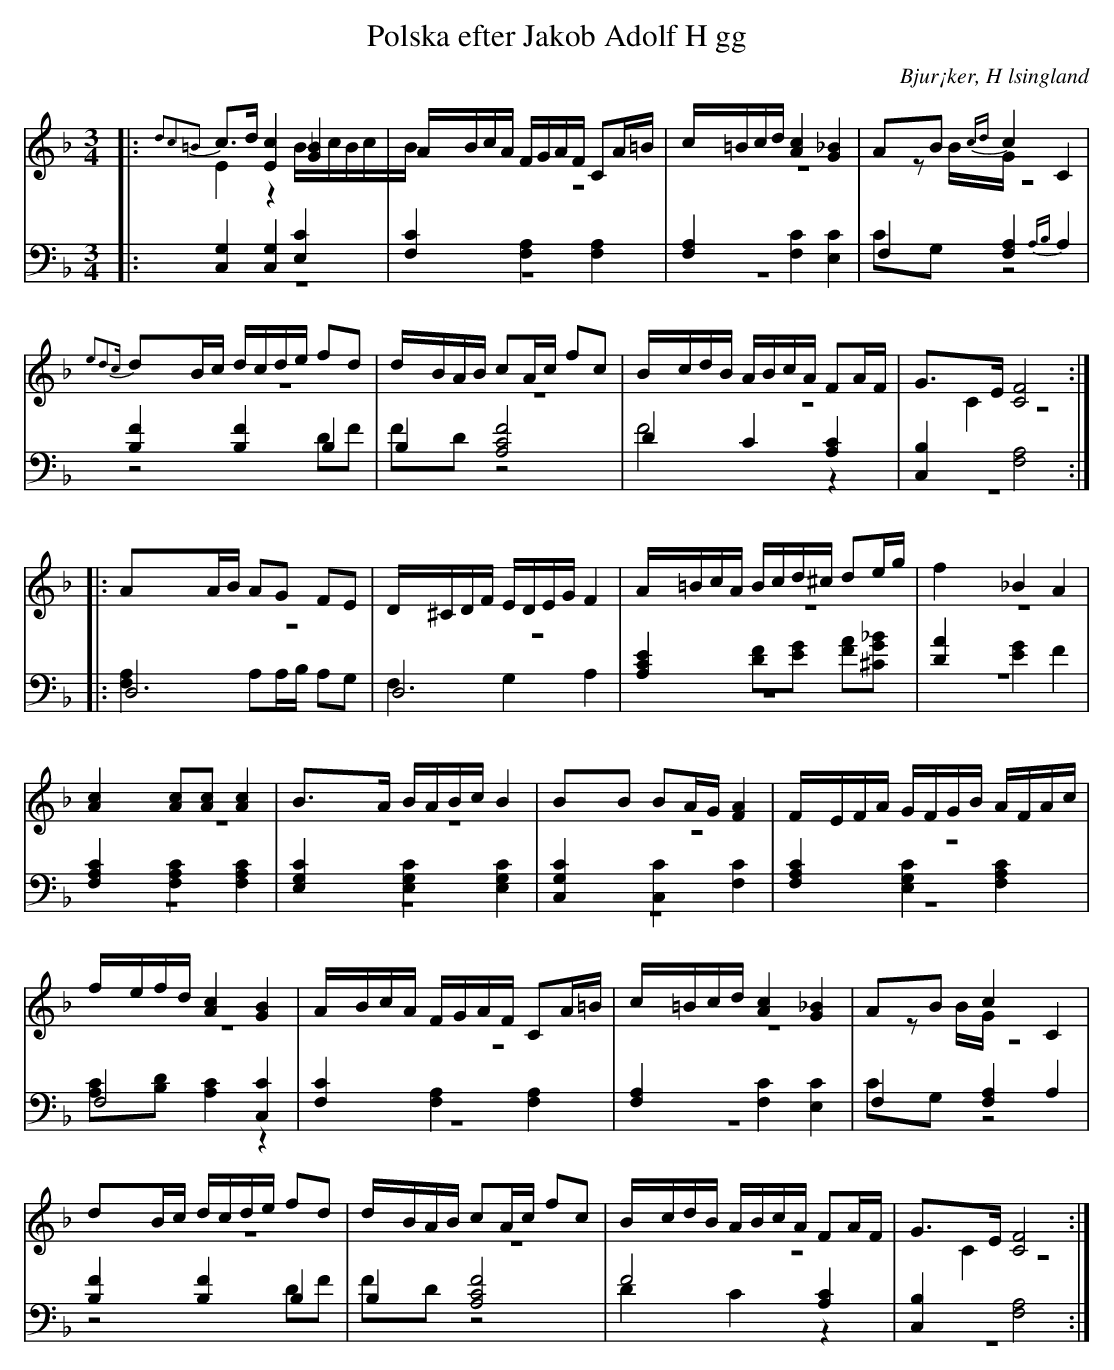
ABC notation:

X:1
T: Polska efter Jakob Adolf H gg
O: Bjur¡ker, H lsingland
M: 3/4
L: 1/16
K: F
V:1
V:2 merge
V:3
V:4 merge
V:1
|: {d2c2=B2}c2>d2 [E4c4] [G4_B4]|ABcA FGAF C2A=B|c=Bcd [A4c4] [G4_B4]|A2B2 {cd}c4 C4 |
{e2d2c}d2Bc dcde f2d2|dBAB c2Ac f2c2|BcdB ABcA F2AF|G2>E2 [C8F8]:|
|:A2AB A2G2 F2E2|D^CDF EDEG F4|A=BcA Bcd^c d2eg|f4 _B4 A4 |
[A4c4] [A2c2][A2c2] [A4c4]|B2>A2 BABc B4|B2B2 B2AG [F4A4]|FEFA GFGB AFAc|
fefd [A4c4] [G4B4]|ABcA FGAF C2A=B|c=Bcd [A4c4] [G4_B4]|A2B2 c4 C4 |
d2Bc dcde f2d2|dBAB c2Ac f2c2|BcdB ABcA F2AF|G2>E2 [C8F8]:|
V:2
|:E4 z4 B4/5c4/5B4/5c4/5B4/5|z12|z12|z2BG z8 |
z12|z12|z12|C4 z8:|
|:z12|z12|z12|z12 |
z12|z12|z12|z12|
z12|z12|z12|z2BG z8 |
z12|z12|z12|C4 z8:|
V:3 clef=bass
|: [C,4G,4] [C,4G,4] [E,4C4]|[F,4C4] [F,4A,4] [F,4A,4]|[F,4A,4] [F,4C4] [E,4C4]| F,4 [F,4A,4] {A,B,}A,4|
[B,4F4] [B,4F4] B,4|B,4 [A,8C8F8]|D4 C4 [A,4C4]|[C,4B,4] [F,8A,8]:|
|:D,12|D,12|[A,4C4E4] [D2F2][E2G2] [F2A2][^C2G2_B2]|
[D4A4] [E4G4] F4|[F,4A,4C4] [F,4A,4C4] [F,4A,4C4]|[E,4G,4C4] [E,4G,4C4] [E,4G,4C4]|[C,4G,4C4] [C,4C4] [F,4C4]|
[F,4A,4C4] [E,4G,4C4] [F,4A,4C4]|F,8 [C,4C4]|[F,4C4] [F,4A,4] [F,4A,4]|[F,4A,4] [F,4C4] [E,4C4]|
F,4 [F,4A,4] A,4|[B,4F4] [B,4F4] B,4|B,4 [A,8C8F8]|F8  [A,4C4]|[C,4B,4] [F,8A,8]:|
V:4 clef=bass
|:z12|z12|z12|C2G,2 z8 |
z8 D2F2|F2D2 z8|F8 z4|z12:|
|:[F,4A,4] A,2A,B, A,2G,2|F,4 G,4 A,4|z12|z12 |
z12|z12|z12|z12|
[A,2C2][B,2D2] [A,4C4] z4|z12|z12|C2G,2 z8 |
z8 D2F2|F2D2 z8|D4 C4 z4|z12:|
